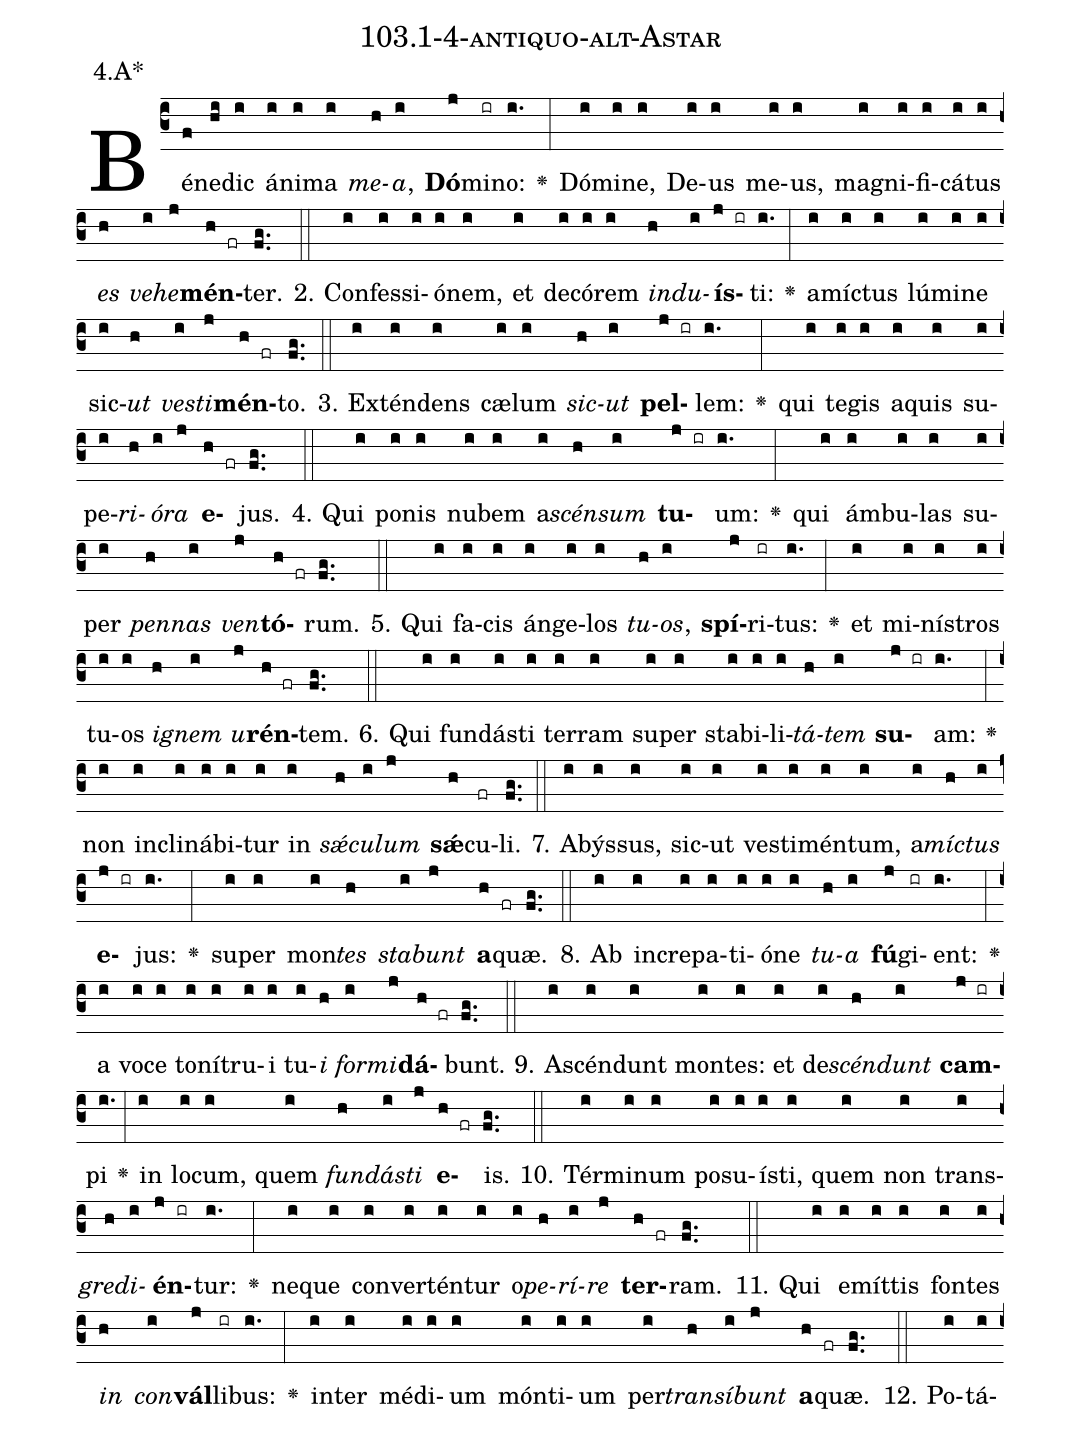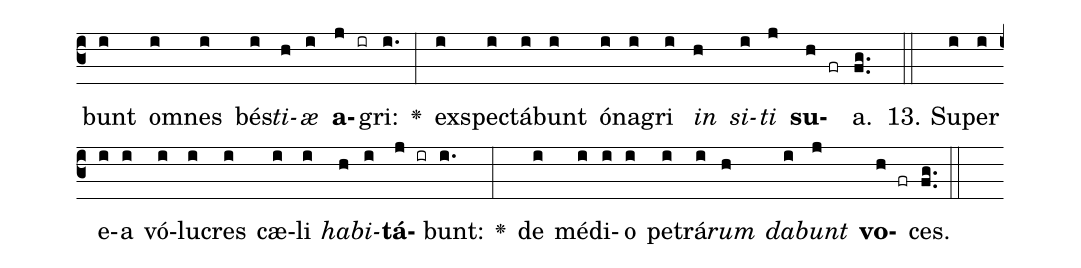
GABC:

name: 103.1-4-antiquo-alt-Astar;
annotation: 4.A*;
%%
(c3)Bé(f)ne(hi)dic(i) á(i)ni(i)ma(i) <i>me</i>(h)<i>a</i>,(i) <b>Dó</b>(j)mi(ir)no:(i.) <v>\greheightstar</v>(:) Dó(i)mi(i)ne,(i) De(i)us(i) me(i)us,(i) ma(i)gni(i)fi(i)cá(i)tus(i) <i>es</i>(h) <i>ve</i>(i)<i>he</i>(j)<b>mén</b>(h fr)ter.(fg..) (::)
2. Con(i)fes(i)si(i)ó(i)nem,(i) et(i) de(i)có(i)rem(i) <i>ind</i>(h)<i>u</i>(i)<b>ís</b>(j ir)ti:(i.) <v>\greheightstar</v>(:) a(i)míc(i)tus(i) lú(i)mi(i)ne(i) sic(i)<i>ut</i>(h) <i>ves</i>(i)<i>ti</i>(j)<b>mén</b>(h fr)to.(fg..) (::)
3. Ex(i)tén(i)dens(i) cæ(i)lum(i) <i>sic</i>(h)<i>ut</i>(i) <b>pel</b>(j ir)lem:(i.) <v>\greheightstar</v>(:) qui(i) te(i)gis(i) a(i)quis(i) su(i)pe(i)<i>ri</i>(h)<i>ó</i>(i)<i>ra</i>(j) <b>e</b>(h fr)jus.(fg..) (::)
4. Qui(i) po(i)nis(i) nu(i)bem(i) a(i)<i>scén</i>(h)<i>sum</i>(i) <b>tu</b>(j ir)um:(i.) <v>\greheightstar</v>(:) qui(i) ám(i)bu(i)las(i) su(i)per(i) <i>pen</i>(h)<i>nas</i>(i) <i>ven</i>(j)<b>tó</b>(h fr)rum.(fg..) (::)
5. Qui(i) fa(i)cis(i) án(i)ge(i)los(i) <i>tu</i>(h)<i>os</i>,(i) <b>spí</b>(j)ri(ir)tus:(i.) <v>\greheightstar</v>(:) et(i) mi(i)nís(i)tros(i) tu(i)os(i) <i>i</i>(h)<i>gnem</i>(i) <i>u</i>(j)<b>rén</b>(h fr)tem.(fg..) (::)
6. Qui(i) fun(i)dás(i)ti(i) ter(i)ram(i) su(i)per(i) sta(i)bi(i)li(i)<i>tá</i>(h)<i>tem</i>(i) <b>su</b>(j ir)am:(i.) <v>\greheightstar</v>(:) non(i) in(i)cli(i)ná(i)bi(i)tur(i) in(i) <i>sǽ</i>(h)<i>cu</i>(i)<i>lum</i>(j) <b>sǽ</b>(h)cu(fr)li.(fg..) (::)
7. A(i)býs(i)sus,(i) sic(i)ut(i) ves(i)ti(i)mén(i)tum,(i) a(i)<i>míc</i>(h)<i>tus</i>(i) <b>e</b>(j ir)jus:(i.) <v>\greheightstar</v>(:) su(i)per(i) mon(i)<i>tes</i>(h) <i>sta</i>(i)<i>bunt</i>(j) <b>a</b>(h fr)quæ.(fg..) (::)
8. Ab(i) in(i)cre(i)pa(i)ti(i)ó(i)ne(i) <i>tu</i>(h)<i>a</i>(i) <b>fú</b>(j)gi(ir)ent:(i.) <v>\greheightstar</v>(:) a(i) vo(i)ce(i) to(i)ní(i)tru(i)i(i) tu(i)<i>i</i>(h) <i>for</i>(i)<i>mi</i>(j)<b>dá</b>(h fr)bunt.(fg..) (::)
9. A(i)scén(i)dunt(i) mon(i)tes:(i) et(i) de(i)<i>scén</i>(h)<i>dunt</i>(i) <b>cam</b>(j ir)pi(i.) <v>\greheightstar</v>(:) in(i) lo(i)cum,(i) quem(i) <i>fun</i>(h)<i>dás</i>(i)<i>ti</i>(j) <b>e</b>(h fr)is.(fg..) (::)
10. Tér(i)mi(i)num(i) po(i)su(i)ís(i)ti,(i) quem(i) non(i) trans(i)<i>gre</i>(h)<i>di</i>(i)<b>én</b>(j ir)tur:(i.) <v>\greheightstar</v>(:) ne(i)que(i) con(i)ver(i)tén(i)tur(i) o(i)<i>pe</i>(h)<i>rí</i>(i)<i>re</i>(j) <b>ter</b>(h fr)ram.(fg..) (::)
11. Qui(i) e(i)mít(i)tis(i) fon(i)tes(i) <i>in</i>(h) <i>con</i>(i)<b>vál</b>(j)li(ir)bus:(i.) <v>\greheightstar</v>(:) in(i)ter(i) mé(i)di(i)um(i) món(i)ti(i)um(i) per(i)<i>trans</i>(h)<i>í</i>(i)<i>bunt</i>(j) <b>a</b>(h fr)quæ.(fg..) (::)
12. Po(i)tá(i)bunt(i) om(i)nes(i) bés(i)<i>ti</i>(h)<i>æ</i>(i) <b>a</b>(j ir)gri:(i.) <v>\greheightstar</v>(:) ex(i)spec(i)tá(i)bunt(i) ó(i)na(i)gri(i) <i>in</i>(h) <i>si</i>(i)<i>ti</i>(j) <b>su</b>(h fr)a.(fg..) (::)
13. Su(i)per(i) e(i)a(i) vó(i)lu(i)cres(i) cæ(i)li(i) <i>ha</i>(h)<i>bi</i>(i)<b>tá</b>(j ir)bunt:(i.) <v>\greheightstar</v>(:) de(i) mé(i)di(i)o(i) pe(i)trá(i)<i>rum</i>(h) <i>da</i>(i)<i>bunt</i>(j) <b>vo</b>(h fr)ces.(fg..) (::)
